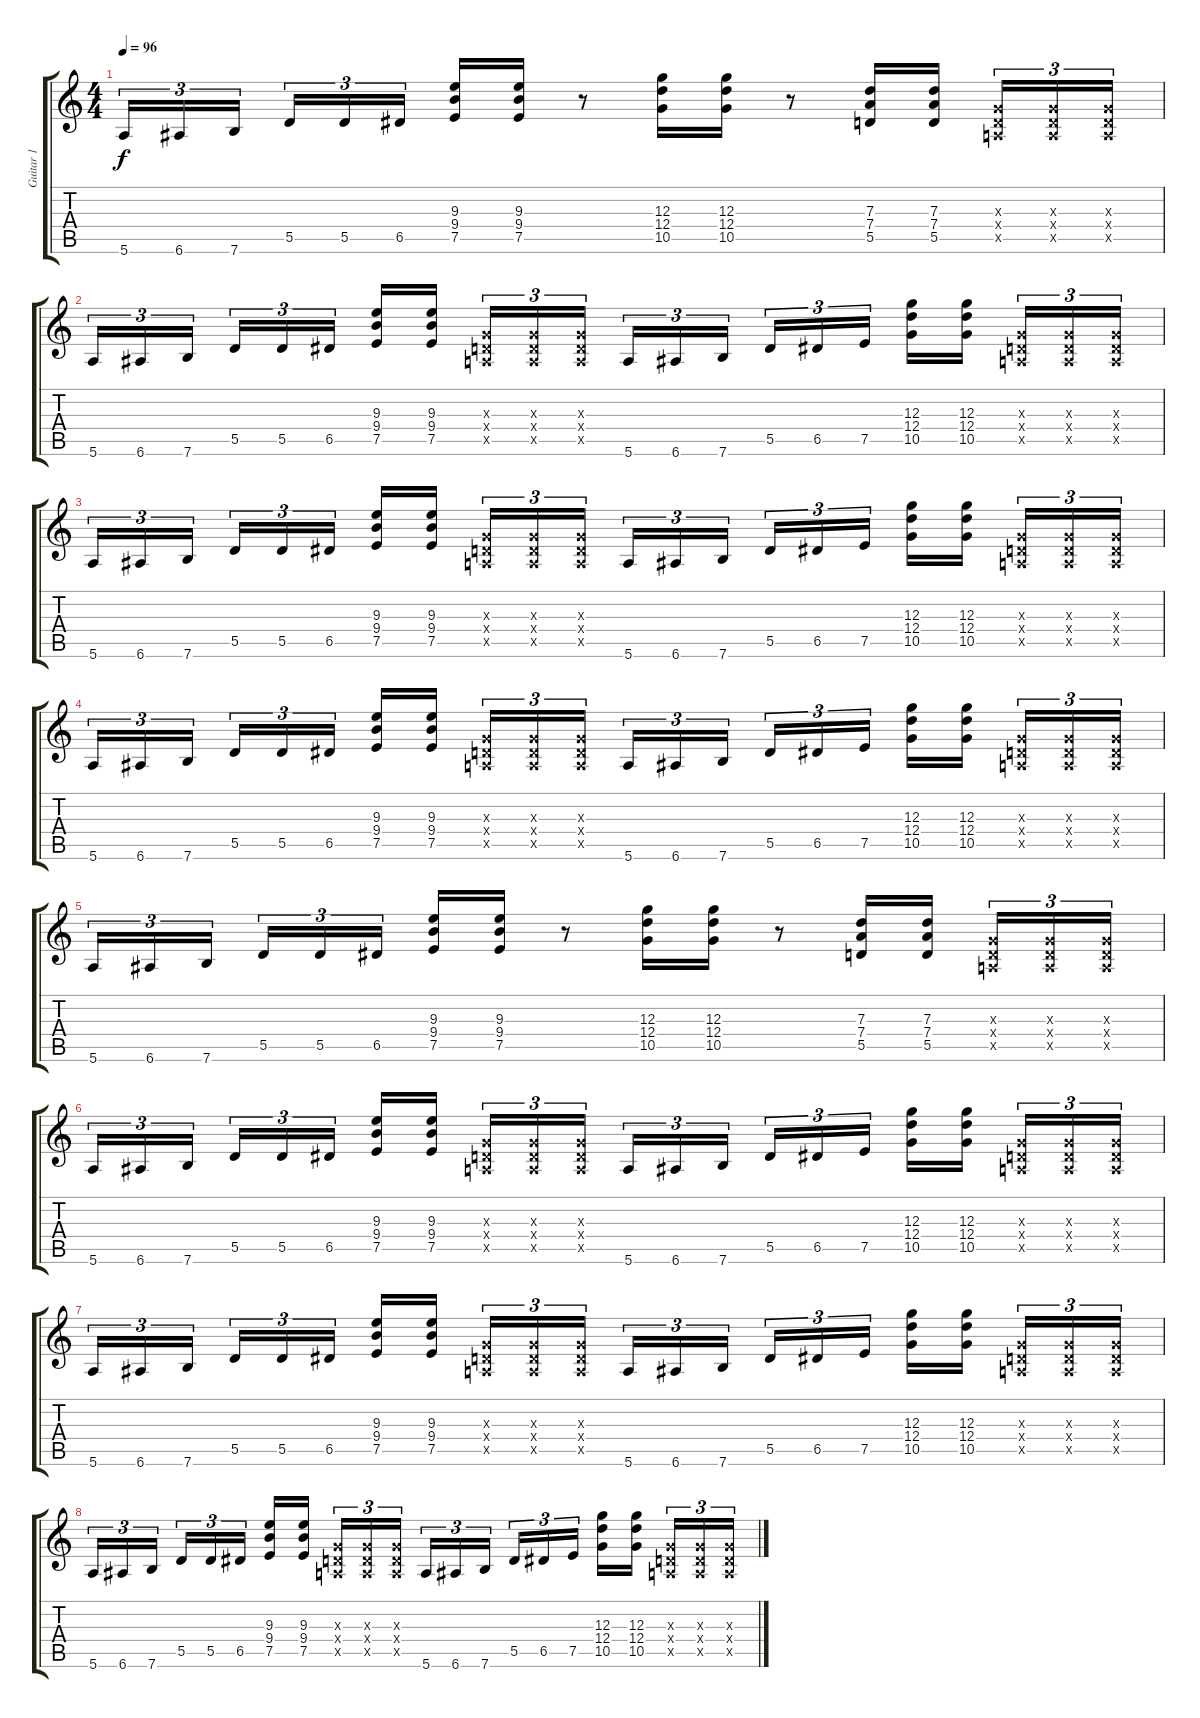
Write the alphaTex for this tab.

\track ("Guitar 1" "Guitar 1") {instrument distortionguitar}
\staff {score tabs}
\tuning (E4 B3 G3 D3 A2 E2) {hide}
\ts (4 4)
\tempo 96
\clef g2
\ks c
5.6.16{tu (3 2) dy f} 6.6.16{tu (3 2)} 7.6.16{tu (3 2)} 5.5.16{tu (3 2)} 5.5.16{tu (3 2)} 6.5.16{tu (3 2)} (9.3 9.4 7.5).16 (9.3 9.4 7.5).16 r.8 (12.3 12.4 10.5).16 (12.3 12.4 10.5).16 r.8 (7.3 7.4 5.5).16 (7.3 7.4 5.5).16 (0.3{x} 0.4{x} 0.5{x}).16{tu (3 2)} (0.3{x} 0.4{x} 0.5{x}).16{tu (3 2)} (0.3{x} 0.4{x} 0.5{x}).16{tu (3 2)} |
5.6.16{tu (3 2)} 6.6.16{tu (3 2)} 7.6.16{tu (3 2)} 5.5.16{tu (3 2)} 5.5.16{tu (3 2)} 6.5.16{tu (3 2)} (9.3 9.4 7.5).16 (9.3 9.4 7.5).16 (0.3{x} 0.4{x} 0.5{x}).16{tu (3 2)} (0.3{x} 0.4{x} 0.5{x}).16{tu (3 2)} (0.3{x} 0.4{x} 0.5{x}).16{tu (3 2)} 5.6.16{tu (3 2)} 6.6.16{tu (3 2)} 7.6.16{tu (3 2)} 5.5.16{tu (3 2)} 6.5.16{tu (3 2)} 7.5.16{tu (3 2)} (12.3 12.4 10.5).16 (12.3 12.4 10.5).16 (0.3{x} 0.4{x} 0.5{x}).16{tu (3 2)} (0.3{x} 0.4{x} 0.5{x}).16{tu (3 2)} (0.3{x} 0.4{x} 0.5{x}).16{tu (3 2)} |
5.6.16{tu (3 2)} 6.6.16{tu (3 2)} 7.6.16{tu (3 2)} 5.5.16{tu (3 2)} 5.5.16{tu (3 2)} 6.5.16{tu (3 2)} (9.3 9.4 7.5).16 (9.3 9.4 7.5).16 (0.3{x} 0.4{x} 0.5{x}).16{tu (3 2)} (0.3{x} 0.4{x} 0.5{x}).16{tu (3 2)} (0.3{x} 0.4{x} 0.5{x}).16{tu (3 2)} 5.6.16{tu (3 2)} 6.6.16{tu (3 2)} 7.6.16{tu (3 2)} 5.5.16{tu (3 2)} 6.5.16{tu (3 2)} 7.5.16{tu (3 2)} (12.3 12.4 10.5).16 (12.3 12.4 10.5).16 (0.3{x} 0.4{x} 0.5{x}).16{tu (3 2)} (0.3{x} 0.4{x} 0.5{x}).16{tu (3 2)} (0.3{x} 0.4{x} 0.5{x}).16{tu (3 2)} |
5.6.16{tu (3 2)} 6.6.16{tu (3 2)} 7.6.16{tu (3 2)} 5.5.16{tu (3 2)} 5.5.16{tu (3 2)} 6.5.16{tu (3 2)} (9.3 9.4 7.5).16 (9.3 9.4 7.5).16 (0.3{x} 0.4{x} 0.5{x}).16{tu (3 2)} (0.3{x} 0.4{x} 0.5{x}).16{tu (3 2)} (0.3{x} 0.4{x} 0.5{x}).16{tu (3 2)} 5.6.16{tu (3 2)} 6.6.16{tu (3 2)} 7.6.16{tu (3 2)} 5.5.16{tu (3 2)} 6.5.16{tu (3 2)} 7.5.16{tu (3 2)} (12.3 12.4 10.5).16 (12.3 12.4 10.5).16 (0.3{x} 0.4{x} 0.5{x}).16{tu (3 2)} (0.3{x} 0.4{x} 0.5{x}).16{tu (3 2)} (0.3{x} 0.4{x} 0.5{x}).16{tu (3 2)} |
5.6.16{tu (3 2)} 6.6.16{tu (3 2)} 7.6.16{tu (3 2)} 5.5.16{tu (3 2)} 5.5.16{tu (3 2)} 6.5.16{tu (3 2)} (9.3 9.4 7.5).16 (9.3 9.4 7.5).16 r.8 (12.3 12.4 10.5).16 (12.3 12.4 10.5).16 r.8 (7.3 7.4 5.5).16 (7.3 7.4 5.5).16 (0.3{x} 0.4{x} 0.5{x}).16{tu (3 2)} (0.3{x} 0.4{x} 0.5{x}).16{tu (3 2)} (0.3{x} 0.4{x} 0.5{x}).16{tu (3 2)} |
5.6.16{tu (3 2)} 6.6.16{tu (3 2)} 7.6.16{tu (3 2)} 5.5.16{tu (3 2)} 5.5.16{tu (3 2)} 6.5.16{tu (3 2)} (9.3 9.4 7.5).16 (9.3 9.4 7.5).16 (0.3{x} 0.4{x} 0.5{x}).16{tu (3 2)} (0.3{x} 0.4{x} 0.5{x}).16{tu (3 2)} (0.3{x} 0.4{x} 0.5{x}).16{tu (3 2)} 5.6.16{tu (3 2)} 6.6.16{tu (3 2)} 7.6.16{tu (3 2)} 5.5.16{tu (3 2)} 6.5.16{tu (3 2)} 7.5.16{tu (3 2)} (12.3 12.4 10.5).16 (12.3 12.4 10.5).16 (0.3{x} 0.4{x} 0.5{x}).16{tu (3 2)} (0.3{x} 0.4{x} 0.5{x}).16{tu (3 2)} (0.3{x} 0.4{x} 0.5{x}).16{tu (3 2)} |
5.6.16{tu (3 2)} 6.6.16{tu (3 2)} 7.6.16{tu (3 2)} 5.5.16{tu (3 2)} 5.5.16{tu (3 2)} 6.5.16{tu (3 2)} (9.3 9.4 7.5).16 (9.3 9.4 7.5).16 (0.3{x} 0.4{x} 0.5{x}).16{tu (3 2)} (0.3{x} 0.4{x} 0.5{x}).16{tu (3 2)} (0.3{x} 0.4{x} 0.5{x}).16{tu (3 2)} 5.6.16{tu (3 2)} 6.6.16{tu (3 2)} 7.6.16{tu (3 2)} 5.5.16{tu (3 2)} 6.5.16{tu (3 2)} 7.5.16{tu (3 2)} (12.3 12.4 10.5).16 (12.3 12.4 10.5).16 (0.3{x} 0.4{x} 0.5{x}).16{tu (3 2)} (0.3{x} 0.4{x} 0.5{x}).16{tu (3 2)} (0.3{x} 0.4{x} 0.5{x}).16{tu (3 2)} |
5.6.16{tu (3 2)} 6.6.16{tu (3 2)} 7.6.16{tu (3 2)} 5.5.16{tu (3 2)} 5.5.16{tu (3 2)} 6.5.16{tu (3 2)} (9.3 9.4 7.5).16 (9.3 9.4 7.5).16 (0.3{x} 0.4{x} 0.5{x}).16{tu (3 2)} (0.3{x} 0.4{x} 0.5{x}).16{tu (3 2)} (0.3{x} 0.4{x} 0.5{x}).16{tu (3 2)} 5.6.16{tu (3 2)} 6.6.16{tu (3 2)} 7.6.16{tu (3 2)} 5.5.16{tu (3 2)} 6.5.16{tu (3 2)} 7.5.16{tu (3 2)} (12.3 12.4 10.5).16 (12.3 12.4 10.5).16 (0.3{x} 0.4{x} 0.5{x}).16{tu (3 2)} (0.3{x} 0.4{x} 0.5{x}).16{tu (3 2)} (0.3{x} 0.4{x} 0.5{x}).16{tu (3 2)}
